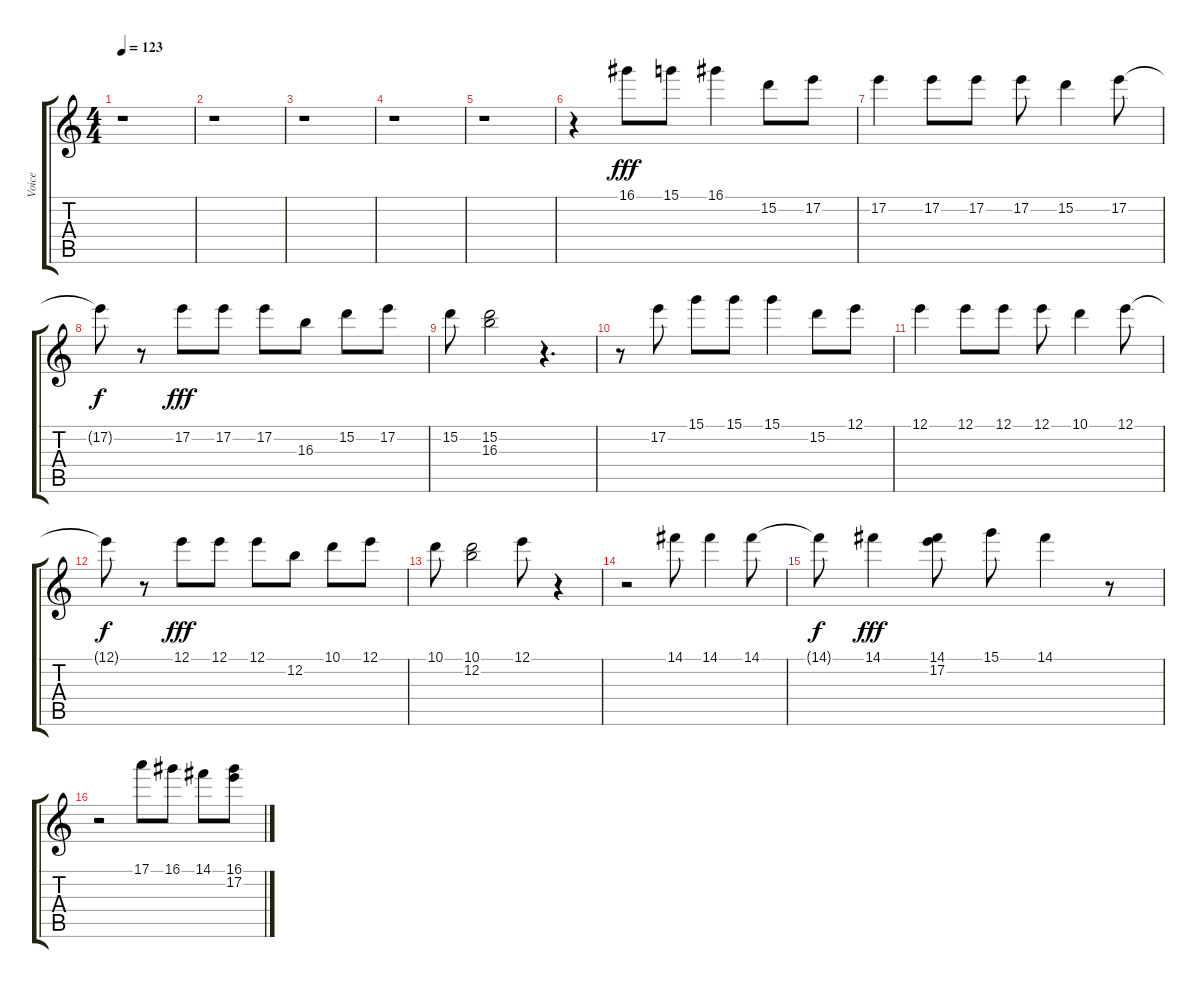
\track ("Voice" "Voice") {instrument acousticguitarnylon}
\staff {score tabs}
\tuning (E4 B3 G3 D3 A2 E2) {hide}
\ts (4 4)
\tempo 123
\clef g2
\ks c
r.1{dy fff} |
r.1 |
r.1 |
r.1 |
r.1 |
r.4 16.1.8 15.1.8 16.1.4 15.2.8 17.2.8 |
17.2.4 17.2.8 17.2.8 17.2.8 15.2.4 17.2.8 |
17.2{t}.8{dy f} r.8 17.2.8{dy fff} 17.2.8 17.2.8 16.3.8 15.2.8 17.2.8 |
15.2.8 (15.2 16.3).2 r.4{d} |
r.8 17.2.8 15.1.8 15.1.8 15.1.4 15.2.8 12.1.8 |
12.1.4 12.1.8 12.1.8 12.1.8 10.1.4 12.1.8 |
12.1{t}.8{dy f} r.8 12.1.8{dy fff} 12.1.8 12.1.8 12.2.8 10.1.8 12.1.8 |
10.1.8 (10.1 12.2).2 12.1.8 r.4 |
r.2 14.1.8 14.1.4 14.1.8 |
14.1{t}.8{dy f} 14.1.4{dy fff} (14.1 17.2).8 15.1.8 14.1.4 r.8 |
r.2 17.1.8 16.1.8 14.1.8 (16.1 17.2).8
